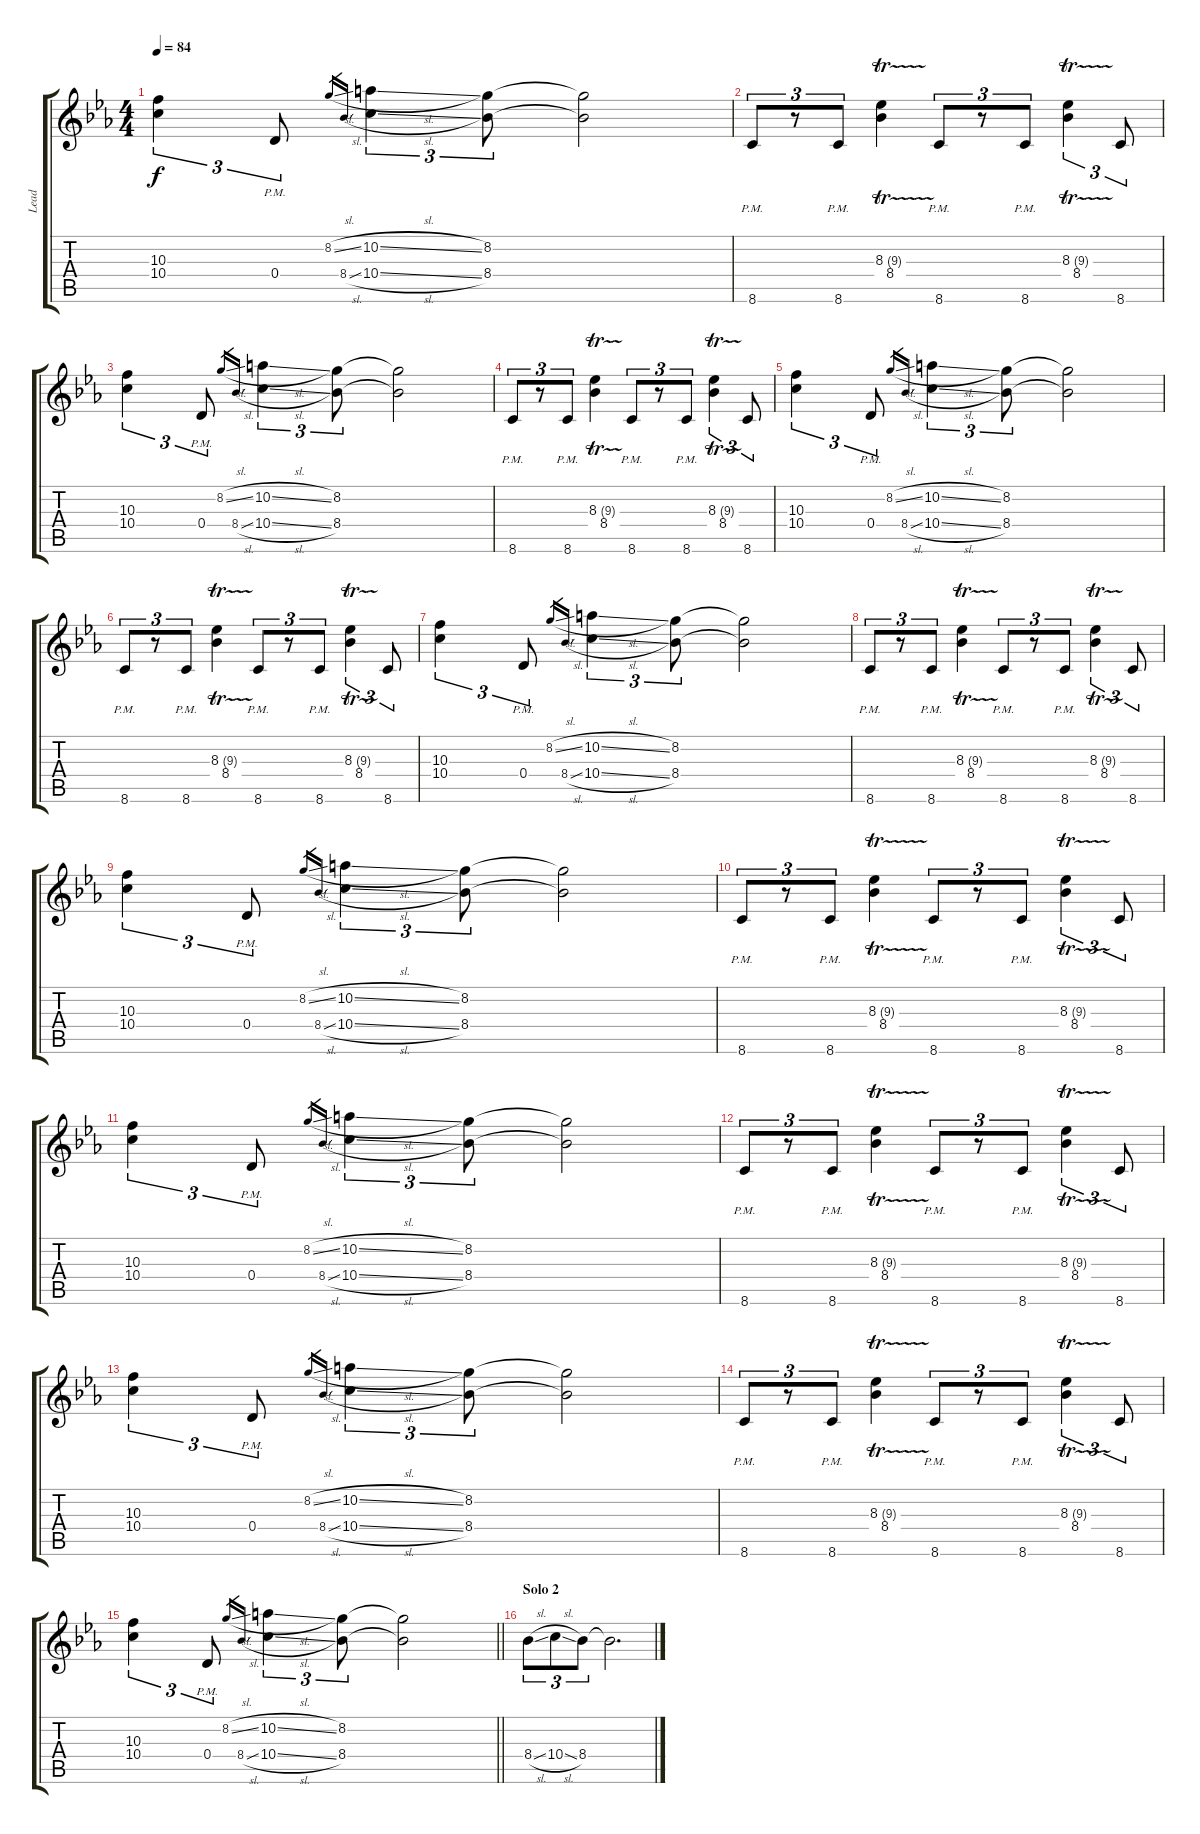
\track ("Lead" "Lead") {instrument distortionguitar}
\staff {score tabs}
\tuning (E4 B3 G3 D3 A2 E2) {hide}
\ts (4 4)
\tempo 84
\clef g2
\ks eb
(10.3 10.4).4{tu (3 2) dy f} 0.4{pm}.8{tu (3 2)} 8.2{sl}.16{gr} 8.4{sl}.16{gr} (10.2{sl} 10.4{sl}).4{tu (3 2)} (8.2 8.4).8{tu (3 2)} (8.2{t} 8.4{t}).2 |
8.6{pm}.8{tu (3 2)} r.8{tu (3 2)} 8.6{pm}.8{tu (3 2)} (8.3{tr (9 32)} 8.4).4 8.6{pm}.8{tu (3 2)} r.8{tu (3 2)} 8.6{pm}.8{tu (3 2)} (8.3{tr (9 32)} 8.4).4{tu (3 2)} 8.6.8{tu (3 2)} |
(10.3 10.4).4{tu (3 2)} 0.4{pm}.8{tu (3 2)} 8.2{sl}.16{gr} 8.4{sl}.16{gr} (10.2{sl} 10.4{sl}).4{tu (3 2)} (8.2 8.4).8{tu (3 2)} (8.2{t} 8.4{t}).2 |
8.6{pm}.8{tu (3 2)} r.8{tu (3 2)} 8.6{pm}.8{tu (3 2)} (8.3{tr (9 32)} 8.4).4 8.6{pm}.8{tu (3 2)} r.8{tu (3 2)} 8.6{pm}.8{tu (3 2)} (8.3{tr (9 32)} 8.4).4{tu (3 2)} 8.6.8{tu (3 2)} |
(10.3 10.4).4{tu (3 2)} 0.4{pm}.8{tu (3 2)} 8.2{sl}.16{gr} 8.4{sl}.16{gr} (10.2{sl} 10.4{sl}).4{tu (3 2)} (8.2 8.4).8{tu (3 2)} (8.2{t} 8.4{t}).2 |
8.6{pm}.8{tu (3 2)} r.8{tu (3 2)} 8.6{pm}.8{tu (3 2)} (8.3{tr (9 32)} 8.4).4 8.6{pm}.8{tu (3 2)} r.8{tu (3 2)} 8.6{pm}.8{tu (3 2)} (8.3{tr (9 32)} 8.4).4{tu (3 2)} 8.6.8{tu (3 2)} |
(10.3 10.4).4{tu (3 2)} 0.4{pm}.8{tu (3 2)} 8.2{sl}.16{gr} 8.4{sl}.16{gr} (10.2{sl} 10.4{sl}).4{tu (3 2)} (8.2 8.4).8{tu (3 2)} (8.2{t} 8.4{t}).2 |
8.6{pm}.8{tu (3 2)} r.8{tu (3 2)} 8.6{pm}.8{tu (3 2)} (8.3{tr (9 32)} 8.4).4 8.6{pm}.8{tu (3 2)} r.8{tu (3 2)} 8.6{pm}.8{tu (3 2)} (8.3{tr (9 32)} 8.4).4{tu (3 2)} 8.6.8{tu (3 2)} |
(10.3 10.4).4{tu (3 2)} 0.4{pm}.8{tu (3 2)} 8.2{sl}.16{gr} 8.4{sl}.16{gr} (10.2{sl} 10.4{sl}).4{tu (3 2)} (8.2 8.4).8{tu (3 2)} (8.2{t} 8.4{t}).2 |
8.6{pm}.8{tu (3 2)} r.8{tu (3 2)} 8.6{pm}.8{tu (3 2)} (8.3{tr (9 32)} 8.4).4 8.6{pm}.8{tu (3 2)} r.8{tu (3 2)} 8.6{pm}.8{tu (3 2)} (8.3{tr (9 32)} 8.4).4{tu (3 2)} 8.6.8{tu (3 2)} |
(10.3 10.4).4{tu (3 2)} 0.4{pm}.8{tu (3 2)} 8.2{sl}.16{gr} 8.4{sl}.16{gr} (10.2{sl} 10.4{sl}).4{tu (3 2)} (8.2 8.4).8{tu (3 2)} (8.2{t} 8.4{t}).2 |
8.6{pm}.8{tu (3 2)} r.8{tu (3 2)} 8.6{pm}.8{tu (3 2)} (8.3{tr (9 32)} 8.4).4 8.6{pm}.8{tu (3 2)} r.8{tu (3 2)} 8.6{pm}.8{tu (3 2)} (8.3{tr (9 32)} 8.4).4{tu (3 2)} 8.6.8{tu (3 2)} |
(10.3 10.4).4{tu (3 2)} 0.4{pm}.8{tu (3 2)} 8.2{sl}.16{gr} 8.4{sl}.16{gr} (10.2{sl} 10.4{sl}).4{tu (3 2)} (8.2 8.4).8{tu (3 2)} (8.2{t} 8.4{t}).2 |
8.6{pm}.8{tu (3 2)} r.8{tu (3 2)} 8.6{pm}.8{tu (3 2)} (8.3{tr (9 32)} 8.4).4 8.6{pm}.8{tu (3 2)} r.8{tu (3 2)} 8.6{pm}.8{tu (3 2)} (8.3{tr (9 32)} 8.4).4{tu (3 2)} 8.6.8{tu (3 2)} |
\barLineRight lightlight
(10.3 10.4).4{tu (3 2)} 0.4{pm}.8{tu (3 2)} 8.2{sl}.16{gr} 8.4{sl}.16{gr} (10.2{sl} 10.4{sl}).4{tu (3 2)} (8.2 8.4).8{tu (3 2)} (8.2{t} 8.4{t}).2 |
\section ("" "Solo 2")
8.4{sl}.8{tu (3 2)} 10.4{sl}.8{tu (3 2)} 8.4.8{tu (3 2)} 8.4{t}.2{d}
